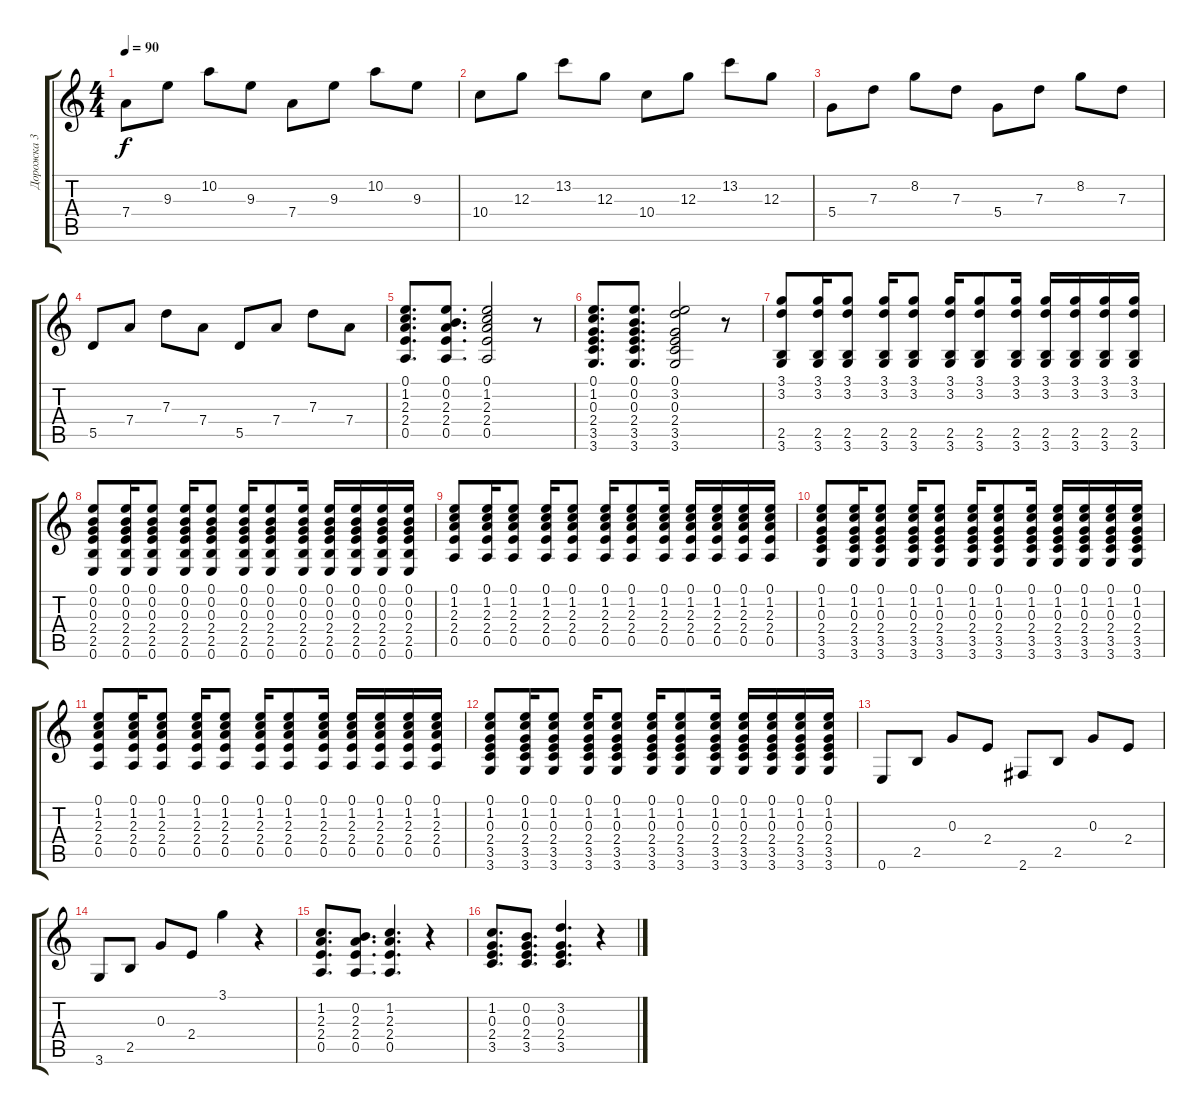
\track ("Дорожка 3" "Дорожка 3") {instrument acousticguitarsteel}
\staff {score tabs}
\tuning (E4 B3 G3 D3 A2 E2) {hide}
\ts (4 4)
\tempo 90
\clef g2
\ks c
7.4.8{dy f} 9.3.8 10.2.8 9.3.8 7.4.8 9.3.8 10.2.8 9.3.8 |
10.4.8 12.3.8 13.2.8 12.3.8 10.4.8 12.3.8 13.2.8 12.3.8 |
5.4.8 7.3.8 8.2.8 7.3.8 5.4.8 7.3.8 8.2.8 7.3.8 |
5.5.8 7.4.8 7.3.8 7.4.8 5.5.8 7.4.8 7.3.8 7.4.8 |
(0.1 1.2 2.3 2.4 0.5).8{d} (0.1 0.2 2.3 2.4 0.5).8{d} (0.1 1.2 2.3 2.4 0.5).2 r.8 |
(0.1 1.2 0.3 2.4 3.5 3.6).8{d} (0.1 0.2 0.3 2.4 3.5 3.6).8{d} (0.1 3.2 0.3 2.4 3.5 3.6).2 r.8 |
(3.1 3.2 2.5 3.6).8 (3.1 3.2 2.5 3.6).16 (3.1 3.2 2.5 3.6).8 (3.1 3.2 2.5 3.6).16 (3.1 3.2 2.5 3.6).8 (3.1 3.2 2.5 3.6).16 (3.1 3.2 2.5 3.6).8 (3.1 3.2 2.5 3.6).16 (3.1 3.2 2.5 3.6).16 (3.1 3.2 2.5 3.6).16 (3.1 3.2 2.5 3.6).16 (3.1 3.2 2.5 3.6).16 |
(0.1 0.2 0.3 2.4 2.5 0.6).8 (0.1 0.2 0.3 2.4 2.5 0.6).16 (0.1 0.2 0.3 2.4 2.5 0.6).8 (0.1 0.2 0.3 2.4 2.5 0.6).16 (0.1 0.2 0.3 2.4 2.5 0.6).8 (0.1 0.2 0.3 2.4 2.5 0.6).16 (0.1 0.2 0.3 2.4 2.5 0.6).8 (0.1 0.2 0.3 2.4 2.5 0.6).16 (0.1 0.2 0.3 2.4 2.5 0.6).16 (0.1 0.2 0.3 2.4 2.5 0.6).16 (0.1 0.2 0.3 2.4 2.5 0.6).16 (0.1 0.2 0.3 2.4 2.5 0.6).16 |
(0.1 1.2 2.3 2.4 0.5).8 (0.1 1.2 2.3 2.4 0.5).16 (0.1 1.2 2.3 2.4 0.5).8 (0.1 1.2 2.3 2.4 0.5).16 (0.1 1.2 2.3 2.4 0.5).8 (0.1 1.2 2.3 2.4 0.5).16 (0.1 1.2 2.3 2.4 0.5).8 (0.1 1.2 2.3 2.4 0.5).16 (0.1 1.2 2.3 2.4 0.5).16 (0.1 1.2 2.3 2.4 0.5).16 (0.1 1.2 2.3 2.4 0.5).16 (0.1 1.2 2.3 2.4 0.5).16 |
(0.1 1.2 0.3 2.4 3.5 3.6).8 (0.1 1.2 0.3 2.4 3.5 3.6).16 (0.1 1.2 0.3 2.4 3.5 3.6).8 (0.1 1.2 0.3 2.4 3.5 3.6).16 (0.1 1.2 0.3 2.4 3.5 3.6).8 (0.1 1.2 0.3 2.4 3.5 3.6).16 (0.1 1.2 0.3 2.4 3.5 3.6).8 (0.1 1.2 0.3 2.4 3.5 3.6).16 (0.1 1.2 0.3 2.4 3.5 3.6).16 (0.1 1.2 0.3 2.4 3.5 3.6).16 (0.1 1.2 0.3 2.4 3.5 3.6).16 (0.1 1.2 0.3 2.4 3.5 3.6).16 |
(0.1 1.2 2.3 2.4 0.5).8 (0.1 1.2 2.3 2.4 0.5).16 (0.1 1.2 2.3 2.4 0.5).8 (0.1 1.2 2.3 2.4 0.5).16 (0.1 1.2 2.3 2.4 0.5).8 (0.1 1.2 2.3 2.4 0.5).16 (0.1 1.2 2.3 2.4 0.5).8 (0.1 1.2 2.3 2.4 0.5).16 (0.1 1.2 2.3 2.4 0.5).16 (0.1 1.2 2.3 2.4 0.5).16 (0.1 1.2 2.3 2.4 0.5).16 (0.1 1.2 2.3 2.4 0.5).16 |
(0.1 1.2 0.3 2.4 3.5 3.6).8 (0.1 1.2 0.3 2.4 3.5 3.6).16 (0.1 1.2 0.3 2.4 3.5 3.6).8 (0.1 1.2 0.3 2.4 3.5 3.6).16 (0.1 1.2 0.3 2.4 3.5 3.6).8 (0.1 1.2 0.3 2.4 3.5 3.6).16 (0.1 1.2 0.3 2.4 3.5 3.6).8 (0.1 1.2 0.3 2.4 3.5 3.6).16 (0.1 1.2 0.3 2.4 3.5 3.6).16 (0.1 1.2 0.3 2.4 3.5 3.6).16 (0.1 1.2 0.3 2.4 3.5 3.6).16 (0.1 1.2 0.3 2.4 3.5 3.6).16 |
0.6.8 2.5.8 0.3.8 2.4.8 2.6.8 2.5.8 0.3.8 2.4.8 |
3.6.8 2.5.8 0.3.8 2.4.8 3.1.4 r.4 |
(1.2 2.3 2.4 0.5).8{d} (0.2 2.3 2.4 0.5).8{d} (1.2 2.3 2.4 0.5).4{d} r.4 |
(1.2 0.3 2.4 3.5).8{d} (0.2 0.3 2.4 3.5).8{d} (3.2 0.3 2.4 3.5).4{d} r.4
